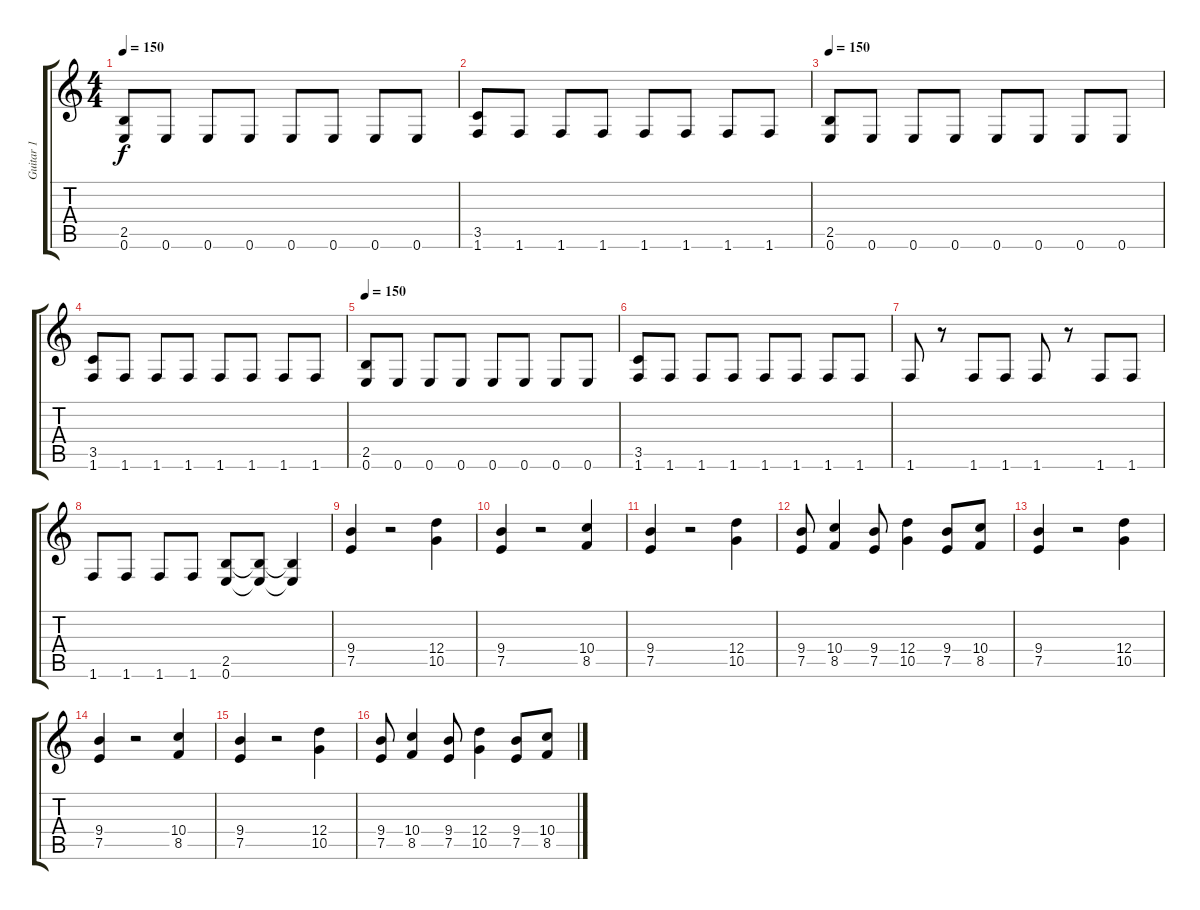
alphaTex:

\track ("Guitar 1" "Guitar 1") {instrument distortionguitar}
\staff {score tabs}
\tuning (E4 B3 G3 D3 A2 E2) {hide}
\ts (4 4)
\tempo 150
\clef g2
\ks c
(2.5 0.6).8{dy f} 0.6.8 0.6.8 0.6.8 0.6.8 0.6.8 0.6.8 0.6.8 |
(3.5 1.6).8 1.6.8 1.6.8 1.6.8 1.6.8 1.6.8 1.6.8 1.6.8 |
\tempo 150
(2.5 0.6).8 0.6.8 0.6.8 0.6.8 0.6.8 0.6.8 0.6.8 0.6.8 |
(3.5 1.6).8 1.6.8 1.6.8 1.6.8 1.6.8 1.6.8 1.6.8 1.6.8 |
\tempo 150
(2.5 0.6).8 0.6.8 0.6.8 0.6.8 0.6.8 0.6.8 0.6.8 0.6.8 |
(3.5 1.6).8 1.6.8 1.6.8 1.6.8 1.6.8 1.6.8 1.6.8 1.6.8 |
1.6.8 r.8 1.6.8 1.6.8 1.6.8 r.8 1.6.8 1.6.8 |
1.6.8 1.6.8 1.6.8 1.6.8 (2.5 0.6).8 (2.5{t} 0.6{t}).8 (2.5{t} 0.6{t}).4 |
(9.4 7.5).4{volume 8} r.2 (12.4 10.5).4 |
(9.4 7.5).4 r.2 (10.4 8.5).4 |
(9.4 7.5).4 r.2 (12.4 10.5).4 |
(9.4 7.5).8 (10.4 8.5).4 (9.4 7.5).8 (12.4 10.5).4 (9.4 7.5).8 (10.4 8.5).8 |
(9.4 7.5).4 r.2 (12.4 10.5).4 |
(9.4 7.5).4 r.2 (10.4 8.5).4 |
(9.4 7.5).4 r.2 (12.4 10.5).4 |
(9.4 7.5).8 (10.4 8.5).4 (9.4 7.5).8 (12.4 10.5).4 (9.4 7.5).8 (10.4 8.5).8
